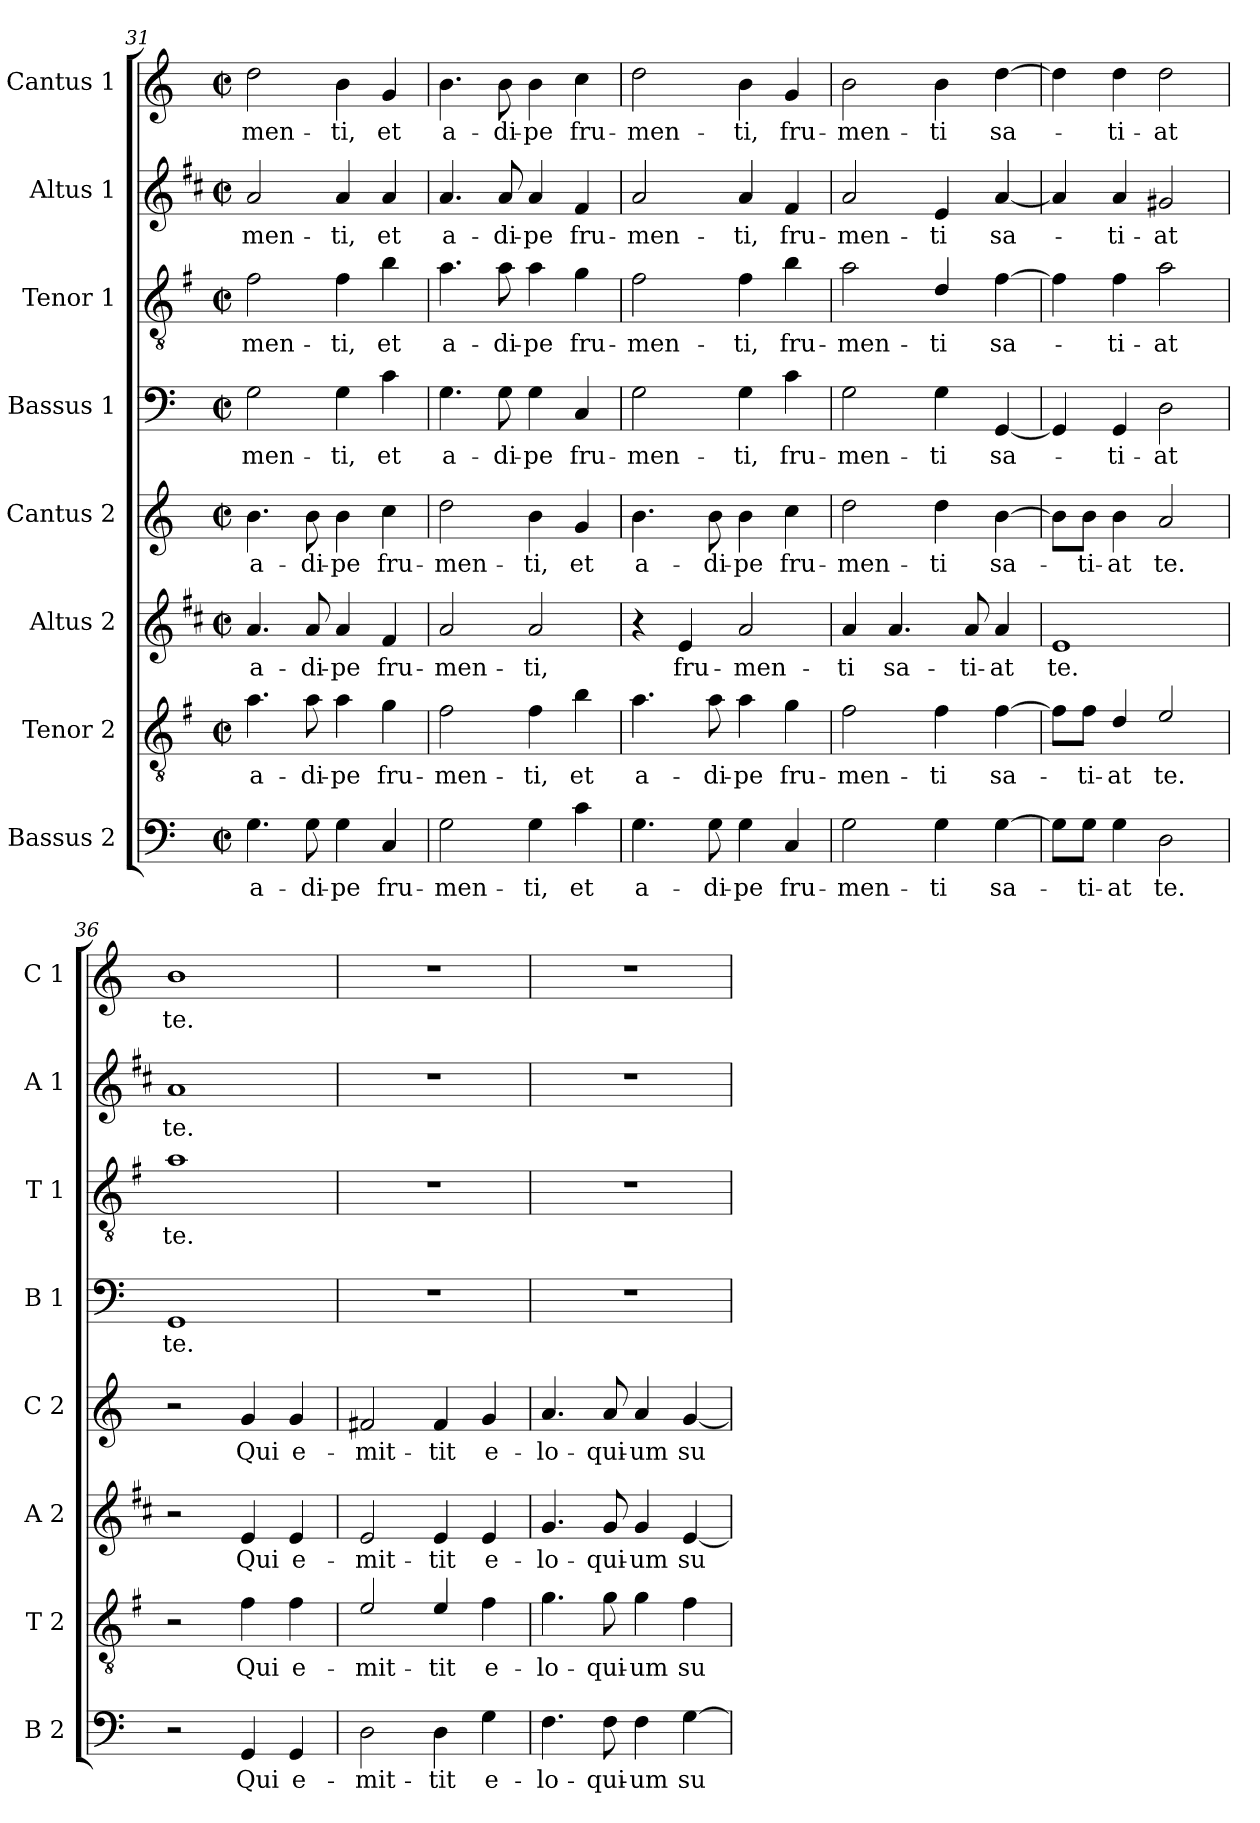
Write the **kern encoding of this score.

**kern	**text	**kern	**text	**kern	**text	**kern	**text	**kern	**text	**kern	**text	**kern	**text	**kern	**text
*part8	*part8	*part7	*part7	*part6	*part6	*part5	*part5	*part4	*part4	*part3	*part3	*part2	*part2	*part1	*part1
*staff8	*staff8	*staff7	*staff7	*staff6	*staff6	*staff5	*staff5	*staff4	*staff4	*staff3	*staff3	*staff2	*staff2	*staff1	*staff1
*I"Bassus 2	*	*I"Tenor 2	*	*I"Altus 2	*	*I"Cantus 2	*	*I"Bassus 1	*	*I"Tenor 1	*	*I"Altus 1	*	*I"Cantus 1	*
*I'B 2	*	*I'T 2	*	*I'A 2	*	*I'C 2	*	*I'B 1	*	*I'T 1	*	*I'A 1	*	*I'C 1	*
*clefF4	*	*clefGv2	*	*clefG2	*	*clefG2	*	*clefF4	*	*clefGv2	*	*clefG2	*	*clefG2	*
*	*	*ITrd4c7	*	*ITrd1c2	*	*	*	*	*	*ITrd4c7	*	*ITrd1c2	*	*	*
*k[]	*	*k[]	*	*k[]	*	*k[]	*	*k[]	*	*k[]	*	*k[]	*	*k[]	*
*C:	*	*C:	*	*C:	*	*C:	*	*C:	*	*C:	*	*C:	*	*C:	*
*M2/2	*	*M2/2	*	*M2/2	*	*M2/2	*	*M2/2	*	*M2/2	*	*M2/2	*	*M2/2	*
*met(c|)	*	*met(c|)	*	*met(c|)	*	*met(c|)	*	*met(c|)	*	*met(c|)	*	*met(c|)	*	*met(c|)	*
=31	=31	=31	=31	=31	=31	=31	=31	=31	=31	=31	=31	=31	=31	=31	=31
!	!LO:LY:b	!	!LO:LY:b	!	!LO:LY:b	!	!LO:LY:b	!	!LO:LY:b	!	!LO:LY:b	!	!LO:LY:b	!	!LO:LY:b
4.G\	a-	4.d\	a-	4.g/	a-	4.b\	a-	2G\	-men-	2B\	-men-	2g/	-men-	2dd\	-men-
!	!LO:LY:b	!	!LO:LY:b	!	!LO:LY:b	!	!LO:LY:b	!	!	!	!	!	!	!	!
8G\	-di-	8d\	-di-	8g/	-di-	8b\	-di-	.	.	.	.	.	.	.	.
!	!LO:LY:b	!	!LO:LY:b	!	!LO:LY:b	!	!LO:LY:b	!	!LO:LY:b	!	!LO:LY:b	!	!LO:LY:b	!	!LO:LY:b
4G\	-pe	4d\	-pe	4g/	-pe	4b\	-pe	4G\	-ti,	4B\	-ti,	4g/	-ti,	4b\	-ti,
!	!LO:LY:b	!	!LO:LY:b	!	!LO:LY:b	!	!LO:LY:b	!	!LO:LY:b	!	!LO:LY:b	!	!LO:LY:b	!	!LO:LY:b
4C/	fru-	4c\	fru-	4e/	fru-	4cc\	fru-	4c\	et	4e\	et	4g/	et	4g/	et
=32	=32	=32	=32	=32	=32	=32	=32	=32	=32	=32	=32	=32	=32	=32	=32
!	!LO:LY:b	!	!LO:LY:b	!	!LO:LY:b	!	!LO:LY:b	!	!LO:LY:b	!	!LO:LY:b	!	!LO:LY:b	!	!LO:LY:b
2G\	-men-	2B\	-men-	2g/	-men-	2dd\	-men-	4.G\	a-	4.d\	a-	4.g/	a-	4.b\	a-
!	!	!	!	!	!	!	!	!	!LO:LY:b	!	!LO:LY:b	!	!LO:LY:b	!	!LO:LY:b
.	.	.	.	.	.	.	.	8G\	-di-	8d\	-di-	8g/	-di-	8b\	-di-
!	!LO:LY:b	!	!LO:LY:b	!	!LO:LY:b	!	!LO:LY:b	!	!LO:LY:b	!	!LO:LY:b	!	!LO:LY:b	!	!LO:LY:b
4G\	-ti,	4B\	-ti,	2g/	-ti,	4b\	-ti,	4G\	-pe	4d\	-pe	4g/	-pe	4b\	-pe
!	!LO:LY:b	!	!LO:LY:b	!	!	!	!LO:LY:b	!	!LO:LY:b	!	!LO:LY:b	!	!LO:LY:b	!	!LO:LY:b
4c\	et	4e\	et	.	.	4g/	et	4C/	fru-	4c\	fru-	4e/	fru-	4cc\	fru-
=33	=33	=33	=33	=33	=33	=33	=33	=33	=33	=33	=33	=33	=33	=33	=33
!	!LO:LY:b	!	!LO:LY:b	!	!	!	!LO:LY:b	!	!LO:LY:b	!	!LO:LY:b	!	!LO:LY:b	!	!LO:LY:b
4.G\	a-	4.d\	a-	4r	.	4.b\	a-	2G\	-men-	2B\	-men-	2g/	-men-	2dd\	-men-
!	!	!	!	!	!LO:LY:b	!	!	!	!	!	!	!	!	!	!
.	.	.	.	4d/	fru-	.	.	.	.	.	.	.	.	.	.
!	!LO:LY:b	!	!LO:LY:b	!	!	!	!LO:LY:b	!	!	!	!	!	!	!	!
8G\	-di-	8d\	-di-	.	.	8b\	-di-	.	.	.	.	.	.	.	.
!	!LO:LY:b	!	!LO:LY:b	!	!LO:LY:b	!	!LO:LY:b	!	!LO:LY:b	!	!LO:LY:b	!	!LO:LY:b	!	!LO:LY:b
4G\	-pe	4d\	-pe	2g/	-men-	4b\	-pe	4G\	-ti,	4B\	-ti,	4g/	-ti,	4b\	-ti,
!	!LO:LY:b	!	!LO:LY:b	!	!	!	!LO:LY:b	!	!LO:LY:b	!	!LO:LY:b	!	!LO:LY:b	!	!LO:LY:b
4C/	fru-	4c\	fru-	.	.	4cc\	fru-	4c\	fru-	4e\	fru-	4e/	fru-	4g/	fru-
=34	=34	=34	=34	=34	=34	=34	=34	=34	=34	=34	=34	=34	=34	=34	=34
!	!LO:LY:b	!	!LO:LY:b	!	!LO:LY:b	!	!LO:LY:b	!	!LO:LY:b	!	!LO:LY:b	!	!LO:LY:b	!	!LO:LY:b
2G\	-men-	2B\	-men-	4g/	-ti	2dd\	-men-	2G\	-men-	2d\	-men-	2g/	-men-	2b\	-men-
!	!	!	!	!	!LO:LY:b	!	!	!	!	!	!	!	!	!	!
.	.	.	.	4.g/	sa-	.	.	.	.	.	.	.	.	.	.
!	!LO:LY:b	!	!LO:LY:b	!	!	!	!LO:LY:b	!	!LO:LY:b	!	!LO:LY:b	!	!LO:LY:b	!	!LO:LY:b
4G\	-ti	4B\	-ti	.	.	4dd\	-ti	4G\	-ti	4G/	-ti	4d/	-ti	4b\	-ti
!	!	!	!	!	!LO:LY:b	!	!	!	!	!	!	!	!	!	!
.	.	.	.	8g/	-ti-	.	.	.	.	.	.	.	.	.	.
!	!LO:LY:b	!	!LO:LY:b	!	!LO:LY:b	!	!LO:LY:b	!	!LO:LY:b	!	!LO:LY:b	!	!LO:LY:b	!	!LO:LY:b
[4G\	sa-	[4B\	sa-	4g/	-at	[4b\	sa-	[4GG/	sa-	[4B\	sa-	[4g/	sa-	[4dd\	sa-
=35	=35	=35	=35	=35	=35	=35	=35	=35	=35	=35	=35	=35	=35	=35	=35
!	!	!	!	!	!LO:LY:b	!	!	!	!	!	!	!	!	!	!
8G\L]	.	8B\L]	.	1d	te.	8b\L]	.	4GG/]	.	4B\]	.	4g/]	.	4dd\]	.
!	!LO:LY:b	!	!LO:LY:b	!	!	!	!LO:LY:b	!	!	!	!	!	!	!	!
8G\J	-ti-	8B\J	-ti-	.	.	8b\J	-ti-	.	.	.	.	.	.	.	.
!	!LO:LY:b	!	!LO:LY:b	!	!	!	!LO:LY:b	!	!LO:LY:b	!	!LO:LY:b	!	!LO:LY:b	!	!LO:LY:b
4G\	-at	4G/	-at	.	.	4b\	-at	4GG/	-ti-	4B\	-ti-	4g/	-ti-	4dd\	-ti-
!	!LO:LY:b	!	!LO:LY:b	!	!	!	!LO:LY:b	!	!LO:LY:b	!	!LO:LY:b	!	!LO:LY:b	!	!LO:LY:b
2D\	te.	2A/	te.	.	.	2a/	te.	2D\	-at	2d\	-at	2f#X/	-at	2dd\	-at
!!LO:LB:g=z
=36	=36	=36	=36	=36	=36	=36	=36	=36	=36	=36	=36	=36	=36	=36	=36
!	!	!	!	!	!	!	!	!	!LO:LY:b	!	!LO:LY:b	!	!LO:LY:b	!	!LO:LY:b
2r	.	2r	.	2r	.	2r	.	1GG	te.	1d	te.	1g	te.	1b	te.
!	!LO:LY:b	!	!LO:LY:b	!	!LO:LY:b	!	!LO:LY:b	!	!	!	!	!	!	!	!
4GG/	Qui	4B\	Qui	4d/	Qui	4g/	Qui	.	.	.	.	.	.	.	.
!	!LO:LY:b	!	!LO:LY:b	!	!LO:LY:b	!	!LO:LY:b	!	!	!	!	!	!	!	!
4GG/	e-	4B\	e-	4d/	e-	4g/	e-	.	.	.	.	.	.	.	.
=37	=37	=37	=37	=37	=37	=37	=37	=37	=37	=37	=37	=37	=37	=37	=37
!	!LO:LY:b	!	!LO:LY:b	!	!LO:LY:b	!	!LO:LY:b	!	!	!	!	!	!	!	!
2D\	-mit-	2A/	-mit-	2d/	-mit-	2f#X/	-mit-	1r	.	1r	.	1r	.	1r	.
!	!LO:LY:b	!	!LO:LY:b	!	!LO:LY:b	!	!LO:LY:b	!	!	!	!	!	!	!	!
4D\	-tit	4A/	-tit	4d/	-tit	4f#/	-tit	.	.	.	.	.	.	.	.
!	!LO:LY:b	!	!LO:LY:b	!	!LO:LY:b	!	!LO:LY:b	!	!	!	!	!	!	!	!
4G\	e-	4B\	e-	4d/	e-	4g/	e-	.	.	.	.	.	.	.	.
=38	=38	=38	=38	=38	=38	=38	=38	=38	=38	=38	=38	=38	=38	=38	=38
!	!LO:LY:b	!	!LO:LY:b	!	!LO:LY:b	!	!LO:LY:b	!	!	!	!	!	!	!	!
4.F\	-lo-	4.c\	-lo-	4.f/	-lo-	4.a/	-lo-	1r	.	1r	.	1r	.	1r	.
!	!LO:LY:b	!	!LO:LY:b	!	!LO:LY:b	!	!LO:LY:b	!	!	!	!	!	!	!	!
8F\	-qui-	8c\	-qui-	8f/	-qui-	8a/	-qui-	.	.	.	.	.	.	.	.
!	!LO:LY:b	!	!LO:LY:b	!	!LO:LY:b	!	!LO:LY:b	!	!	!	!	!	!	!	!
4F\	-um	4c\	-um	4f/	-um	4a/	-um	.	.	.	.	.	.	.	.
!	!LO:LY:b	!	!LO:LY:b	!	!LO:LY:b	!	!LO:LY:b	!	!	!	!	!	!	!	!
[4G\	su-	4B\	su-	[4d/	su-	[4g/	su-	.	.	.	.	.	.	.	.
=	=	=	=	=	=	=	=	=	=	=	=	=	=	=	=
*-	*-	*-	*-	*-	*-	*-	*-	*-	*-	*-	*-	*-	*-	*-	*-
